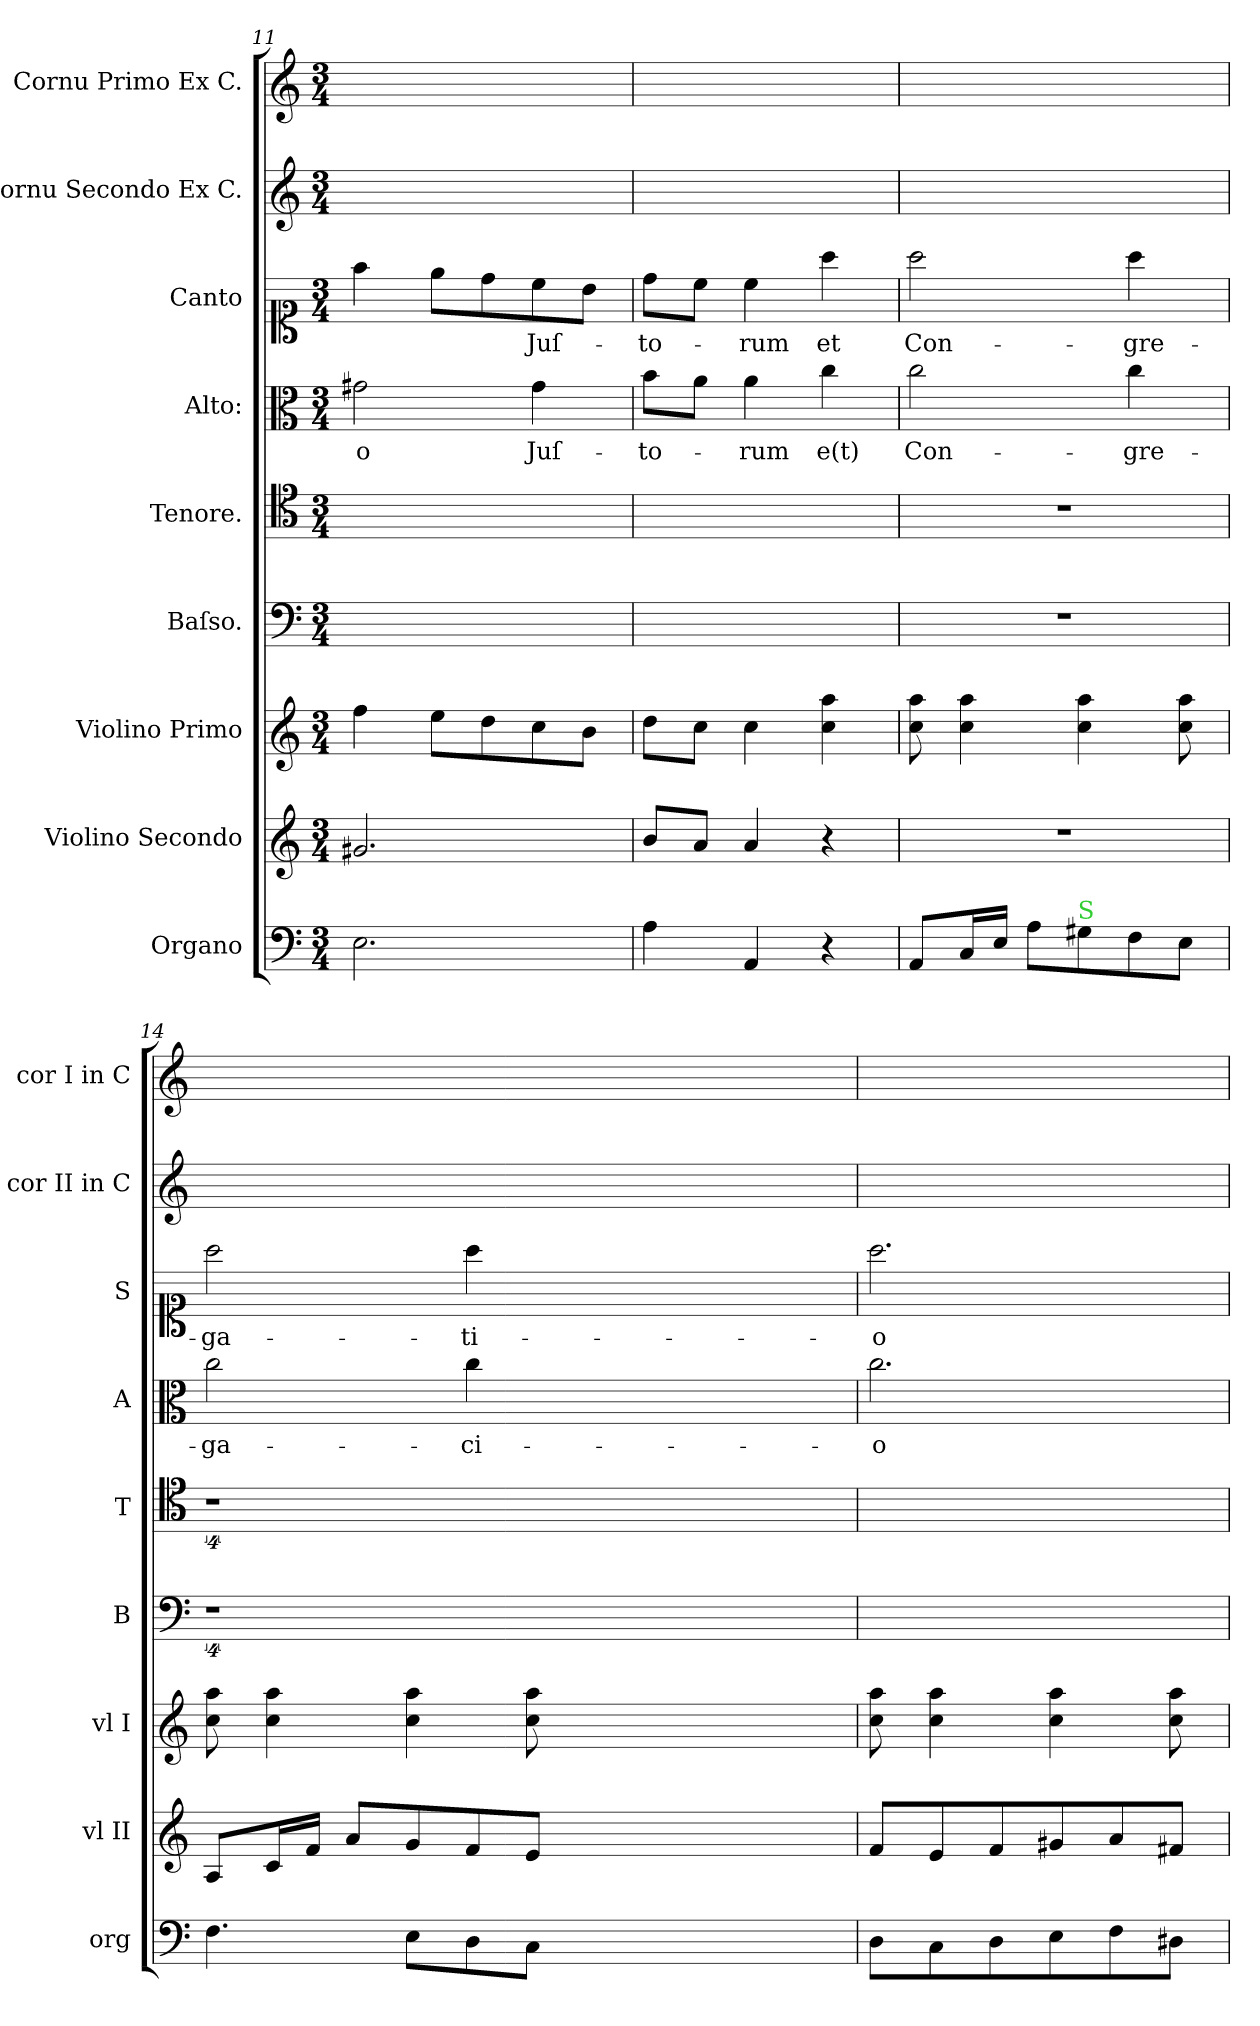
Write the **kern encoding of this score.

**kern	**kern	**kern	**kern	**kern	**kern	**text	**kern	**text	**kern	**kern
*part9	*part8	*part7	*part6	*part5	*part4	*part4	*part3	*part3	*part2	*part1
*staff9	*staff8	*staff7	*staff6	*staff5	*staff4	*staff4	*staff3	*staff3	*staff2	*staff1
*I"Organo	*I"Violino Secondo	*I"Violino Primo	*I"Baſso.	*I"Tenore.	*I"Alto:	*	*I"Canto	*	*I"Cornu Secondo Ex C.	*I"Cornu Primo Ex C.
*I'org	*I'vl II	*I'vl I	*I'B	*I'T	*I'A	*	*I'S	*	*I'cor II in C	*I'cor I in C
*clefF4	*clefG2	*clefG2	*clefF4	*clefC4	*clefC3	*	*clefC1	*	*clefG2	*clefG2
*k[]	*k[]	*k[]	*k[]	*k[]	*k[]	*	*k[]	*	*k[]	*k[]
*C:	*C:	*C:	*C:	*C:	*C:	*	*C:	*	*C:	*C:
*M3/4	*M3/4	*M3/4	*M3/4	*M3/4	*M3/4	*	*M3/4	*	*M3/4	*M3/4
=11	=11	=11	=11	=11	=11	=11	=11	=11	=11	=11
2.E\	2.g#X/	4ff\	2.ryy	2.ryy	2g#X\	-o	4ff\	.	2.ryy	2.ryy
.	.	8ee\L	.	.	.	.	8ee\L	.	.	.
.	.	8dd\	.	.	.	.	8dd\	.	.	.
.	.	8cc\	.	.	4g#\	Juſ-	8cc\	Juſ-	.	.
.	.	8b\J	.	.	.	.	8b\J	.	.	.
=12	=12	=12	=12	=12	=12	=12	=12	=12	=12	=12
4A\	8b/L	8dd\L	2.ryy	2.ryy	8b\L	-to-	8dd\L	-to-	2.ryy	2.ryy
.	8a/J	8cc\J	.	.	8a\J	.	8cc\J	.	.	.
4AA/	4a/	4cc\	.	.	4a\	-rum	4cc\	-rum	.	.
4r	4r	4cc\ 4aa\	.	.	4cc\	e(t)	4aa\	et	.	.
=13	=13	=13	=13	=13	=13	=13	=13	=13	=13	=13
8AA/L	2.r	8cc\ 8aa\	2.r	2.r	2cc\	Con-	2aa\	Con-	2.ryy	2.ryy
16C/L	.	4cc\ 4aa\	.	.	.	.	.	.	.	.
16E/JJ	.	.	.	.	.	.	.	.	.	.
8A\L	.	.	.	.	.	.	.	.	.	.
!LO:TX:a:color=limegreen:t=S	!	!	!	!	!	!	!	!	!	!
8G#X\	.	4cc\ 4aa\	.	.	.	.	.	.	.	.
8F\	.	.	.	.	4cc\	-gre-	4aa\	-gre-	.	.
8E\J	.	8cc\ 8aa\	.	.	.	.	.	.	.	.
=14	=14	=14	=14	=14	=14	=14	=14	=14	=14	=14
4.F\	8A/L	8cc\ 8aa\	4%9r	4%9r	2cc\	-ga-	2aa\	-ga-	2.ryy	2.ryy
.	16c/L	4cc\ 4aa\	.	.	.	.	.	.	.	.
.	16f/JJ	.	.	.	.	.	.	.	.	.
.	8a/L	.	.	.	.	.	.	.	.	.
8E\L	8g/	4cc\ 4aa\	.	.	.	.	.	.	.	.
8D\	8f/	.	.	.	4cc\	-ci-	4aa\	-ti-	.	.
8C\J	8e/J	8cc\ 8aa\	.	.	.	.	.	.	.	.
1.ryy	1.ryy	1.ryy	.	.	1.ryy	.	1.ryy	.	1.ryy	1.ryy
=15	=15	=15	=15	=15	=15	=15	=15	=15	=15	=15
8D\L	8f/L	8cc\ 8aa\	2.ryy	2.ryy	2.cc\	-o-	2.aa\	-o-	2.ryy	2.ryy
8C\	8e/	4cc\ 4aa\	.	.	.	.	.	.	.	.
8D\	8f/	.	.	.	.	.	.	.	.	.
8E\	8g#X/	4cc\ 4aa\	.	.	.	.	.	.	.	.
8F\	8a/	.	.	.	.	.	.	.	.	.
8D#X\J	8f#X/J	8cc\ 8aa\	.	.	.	.	.	.	.	.
=	=	=	=	=	=	=	=	=	=	=
*-	*-	*-	*-	*-	*-	*-	*-	*-	*-	*-
